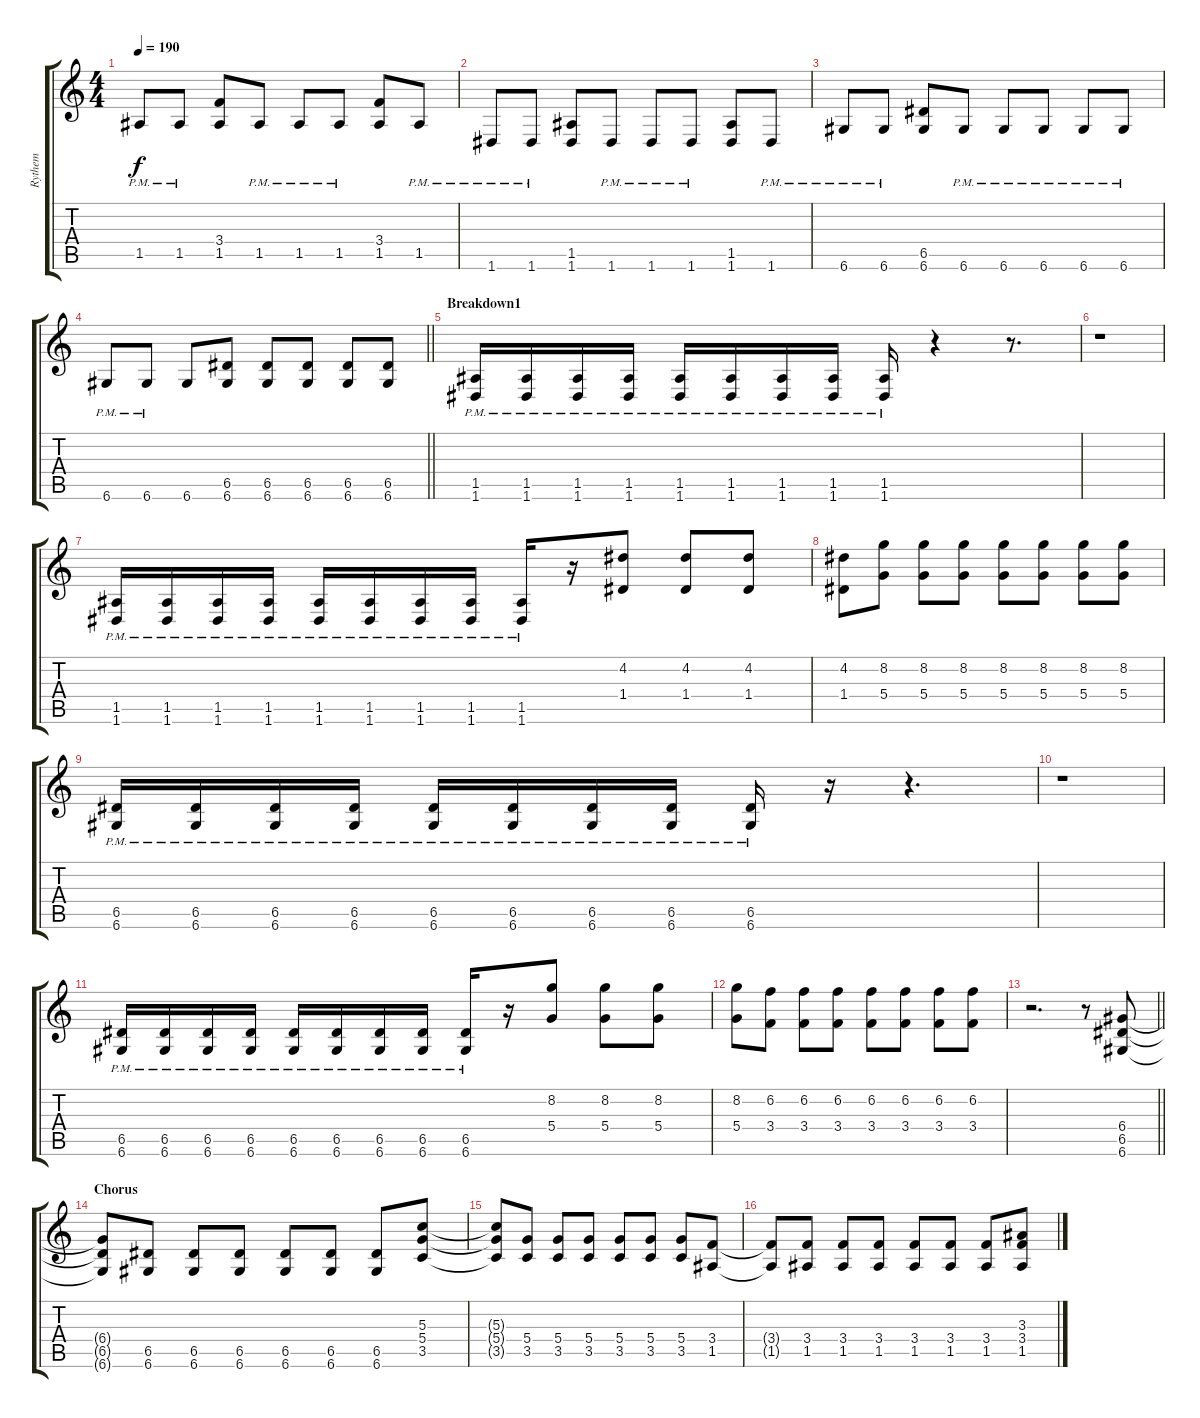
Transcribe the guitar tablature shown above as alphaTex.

\track ("Rythem" "Rythem") {instrument distortionguitar}
\staff {score tabs}
\tuning (E4 B3 G3 D3 A2 D2) {hide}
\ts (4 4)
\tempo 190
\clef g2
\ks c
1.5{pm}.8{dy f instrument distortionguitar} 1.5{pm}.8 (3.4 1.5).8 1.5{pm}.8 1.5{pm}.8 1.5{pm}.8 (3.4 1.5).8 1.5{pm}.8 |
1.6{pm}.8{instrument distortionguitar} 1.6{pm}.8 (1.5 1.6).8 1.6{pm}.8 1.6{pm}.8 1.6{pm}.8 (1.5 1.6).8 1.6{pm}.8 |
6.6{pm}.8{instrument distortionguitar} 6.6{pm}.8 (6.5 6.6).8 6.6{pm}.8 6.6{pm}.8 6.6{pm}.8 6.6{pm}.8 6.6{pm}.8 |
\barLineRight lightlight
6.6{pm}.8{instrument distortionguitar} 6.6{pm}.8 6.6.8 (6.5 6.6).8 (6.5 6.6).8 (6.5 6.6).8 (6.5 6.6).8 (6.5 6.6).8 |
\section ("" "Breakdown1")
(1.5{pm} 1.6{pm}).16 (1.5{pm} 1.6{pm}).16 (1.5{pm} 1.6{pm}).16 (1.5{pm} 1.6{pm}).16 (1.5{pm} 1.6{pm}).16 (1.5{pm} 1.6{pm}).16 (1.5{pm} 1.6{pm}).16 (1.5{pm} 1.6{pm}).16 (1.5{pm} 1.6{pm}).16 r.4 r.8{d} |
r.1 |
(1.5{pm} 1.6{pm}).16 (1.5{pm} 1.6{pm}).16 (1.5{pm} 1.6{pm}).16 (1.5{pm} 1.6{pm}).16 (1.5{pm} 1.6{pm}).16 (1.5{pm} 1.6{pm}).16 (1.5{pm} 1.6{pm}).16 (1.5{pm} 1.6{pm}).16 (1.5{pm} 1.6{pm}).16 r.16 (4.2 1.4).8 (4.2 1.4).8 (4.2 1.4).8 |
(4.2 1.4).8 (8.2 5.4).8 (8.2 5.4).8 (8.2 5.4).8 (8.2 5.4).8 (8.2 5.4).8 (8.2 5.4).8 (8.2 5.4).8 |
(6.5{pm} 6.6{pm}).16 (6.5{pm} 6.6{pm}).16 (6.5{pm} 6.6{pm}).16 (6.5{pm} 6.6{pm}).16 (6.5{pm} 6.6{pm}).16 (6.5{pm} 6.6{pm}).16 (6.5{pm} 6.6{pm}).16 (6.5{pm} 6.6{pm}).16 (6.5{pm} 6.6{pm}).16 r.16 r.4{d} |
r.1 |
(6.5{pm} 6.6{pm}).16 (6.5{pm} 6.6{pm}).16 (6.5{pm} 6.6{pm}).16 (6.5{pm} 6.6{pm}).16 (6.5{pm} 6.6{pm}).16 (6.5{pm} 6.6{pm}).16 (6.5{pm} 6.6{pm}).16 (6.5{pm} 6.6{pm}).16 (6.5{pm} 6.6{pm}).16 r.16 (8.2 5.4).8 (8.2 5.4).8 (8.2 5.4).8 |
(8.2 5.4).8 (6.2 3.4).8 (6.2 3.4).8 (6.2 3.4).8 (6.2 3.4).8 (6.2 3.4).8 (6.2 3.4).8 (6.2 3.4).8 |
\barLineRight lightlight
r.2{d} r.8 (6.4 6.5 6.6).8 |
\section ("" "Chorus")
(6.4{t} 6.5{t} 6.6{t}).8 (6.5 6.6).8 (6.5 6.6).8 (6.5 6.6).8 (6.5 6.6).8 (6.5 6.6).8 (6.5 6.6).8 (5.3 5.4 3.5).8 |
(5.3{t} 5.4{t} 3.5{t}).8 (5.4 3.5).8 (5.4 3.5).8 (5.4 3.5).8 (5.4 3.5).8 (5.4 3.5).8 (5.4 3.5).8 (3.4 1.5).8 |
(3.4{t} 1.5{t}).8 (3.4 1.5).8 (3.4 1.5).8 (3.4 1.5).8 (3.4 1.5).8 (3.4 1.5).8 (3.4 1.5).8 (3.3 3.4 1.5).8
